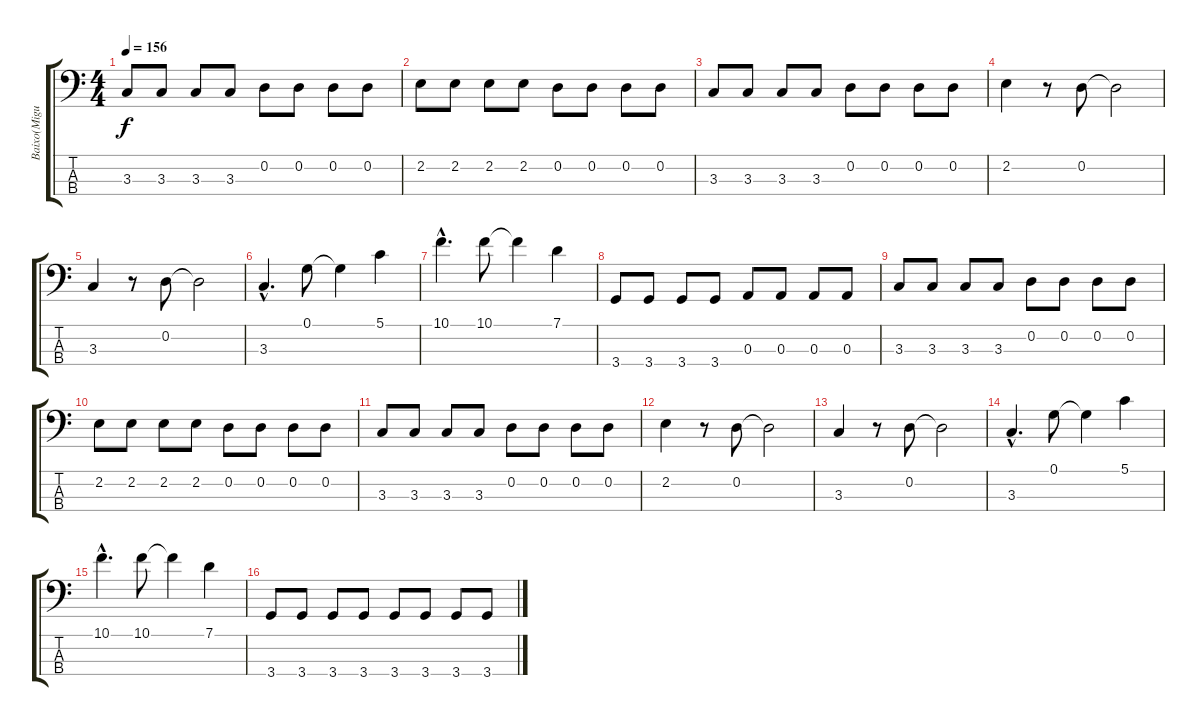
\track ("Baixo(Miguel)" "Baixo(Migu") {instrument electricbassfinger}
\staff {score tabs}
\tuning (G2 D2 A1 E1) {hide}
\ts (4 4)
\tempo 156
\clef f4
\ks c
3.3.8{dy f} 3.3.8 3.3.8 3.3.8 0.2.8 0.2.8 0.2.8 0.2.8 |
2.2.8 2.2.8 2.2.8 2.2.8 0.2.8 0.2.8 0.2.8 0.2.8 |
3.3.8 3.3.8 3.3.8 3.3.8 0.2.8 0.2.8 0.2.8 0.2.8 |
2.2.4 r.8 0.2.8 0.2{t}.2 |
3.3.4 r.8 0.2.8 0.2{t}.2 |
3.3{hac}.4{d} 0.1.8 0.1{t}.4 5.1.4 |
10.1{hac}.4{d} 10.1.8 10.1{t}.4 7.1.4 |
3.4.8 3.4.8 3.4.8 3.4.8 0.3.8 0.3.8 0.3.8 0.3.8 |
3.3.8 3.3.8 3.3.8 3.3.8 0.2.8 0.2.8 0.2.8 0.2.8 |
2.2.8 2.2.8 2.2.8 2.2.8 0.2.8 0.2.8 0.2.8 0.2.8 |
3.3.8 3.3.8 3.3.8 3.3.8 0.2.8 0.2.8 0.2.8 0.2.8 |
2.2.4 r.8 0.2.8 0.2{t}.2 |
3.3.4 r.8 0.2.8 0.2{t}.2 |
3.3{hac}.4{d} 0.1.8 0.1{t}.4 5.1.4 |
10.1{hac}.4{d} 10.1.8 10.1{t}.4 7.1.4 |
3.4.8 3.4.8 3.4.8 3.4.8 3.4.8 3.4.8 3.4.8 3.4.8
